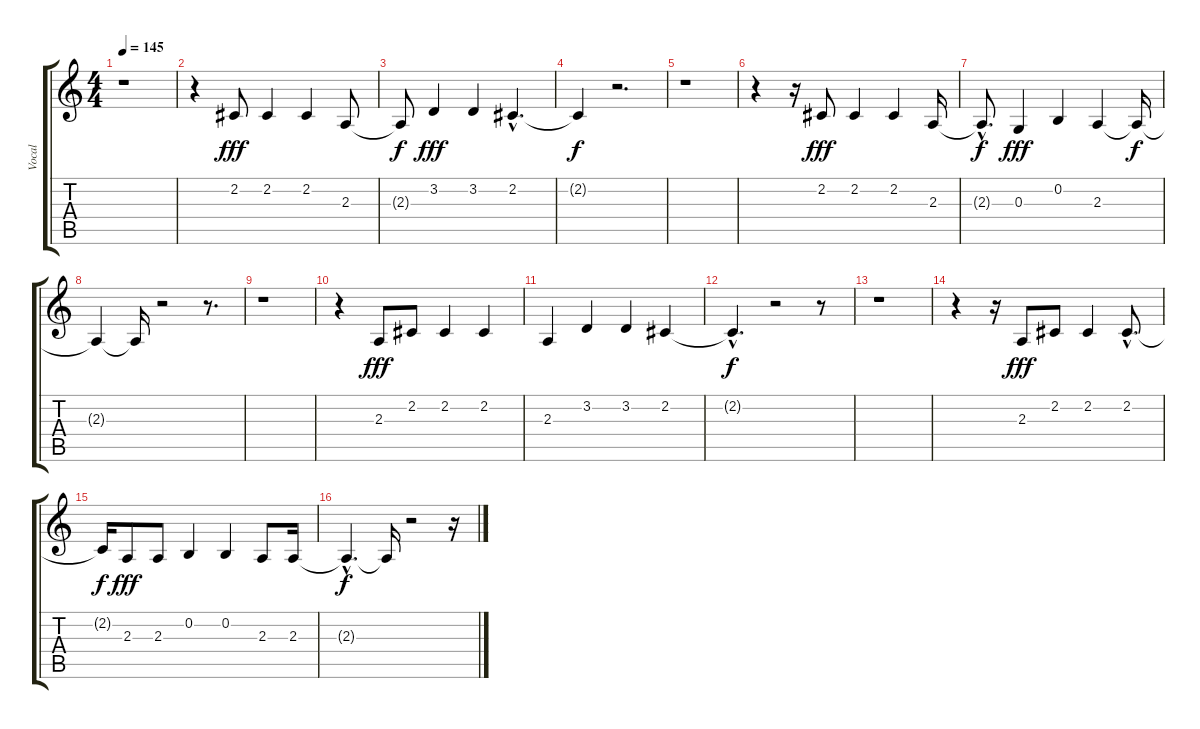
\track ("Vocal " "Vocal ") {instrument oboe}
\staff {score tabs}
\tuning (E4 B3 G3 D3 A2 E2) {hide}
\ts (4 4)
\tempo 145
\clef g2
\ks c
r.1{dy fff} |
r.4 2.2.8 2.2.4 2.2.4 2.3.8 |
2.3{t}.8{dy f} 3.2.4{dy fff} 3.2.4 2.2{hac}.4{d} |
2.2{t}.4{dy f} r.2{d} |
r.1 |
r.4 r.16 2.2.8{dy fff} 2.2.4 2.2.4 2.3.16 |
2.3{hac t}.8{d dy f} 0.3.4{dy fff} 0.2.4 2.3.4 2.3{t}.16{dy f} |
2.3{t}.4 2.3{t}.16 r.2 r.8{d} |
r.1 |
r.4 2.3.8{dy fff} 2.2.8 2.2.4 2.2.4 |
2.3.4 3.2.4 3.2.4 2.2.4 |
2.2{hac t}.4{d dy f} r.2 r.8 |
r.1 |
r.4 r.16 2.3.8{dy fff} 2.2.8 2.2.4 2.2{hac}.8{d} |
2.2{t}.16{dy f} 2.3.8{dy fff} 2.3.8 0.2.4 0.2.4 2.3.8 2.3.16 |
2.3{hac t}.4{d dy f} 2.3{t}.16 r.2 r.16
